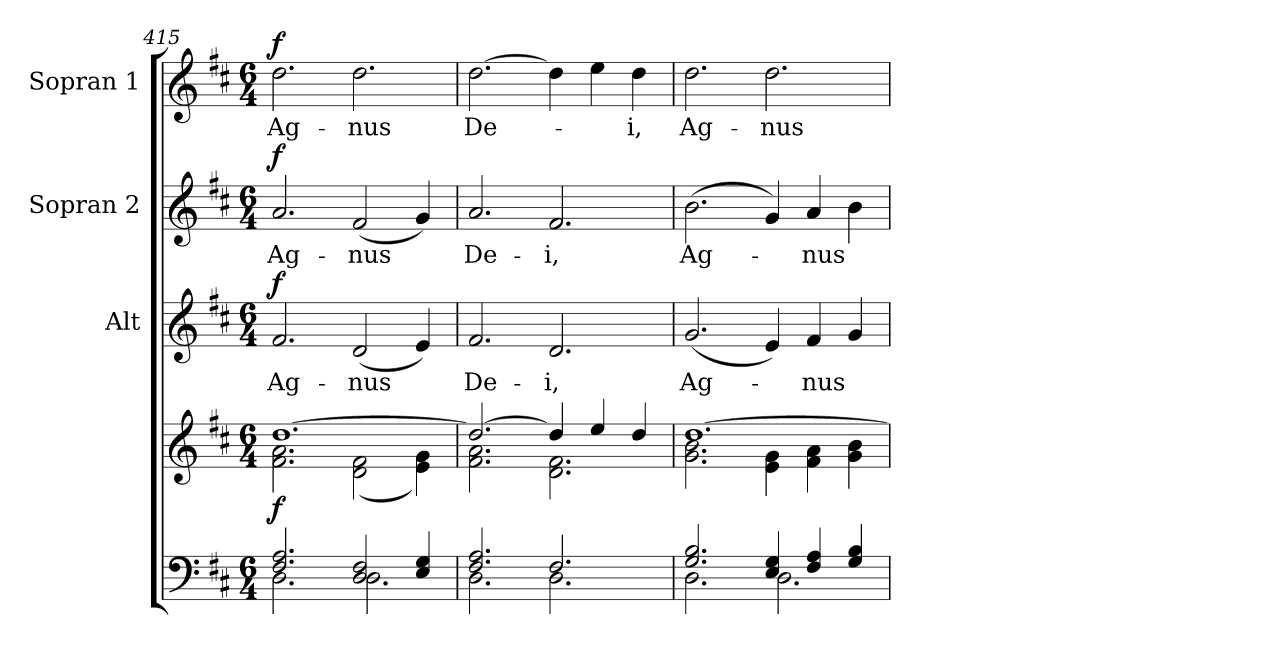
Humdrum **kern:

**kern	**kern	**dynam	**kern	**text	**dynam	**kern	**text	**dynam	**kern	**text	**dynam
*part4	*part4	*part4	*part3	*part3	*part3	*part2	*part2	*part2	*part1	*part1	*part1
*staff5	*staff4	*staff4/5	*staff3	*staff3	*staff3	*staff2	*staff2	*staff2	*staff1	*staff1	*staff1
*	*	*	*I"Alt	*	*	*I"Sopran 2	*	*	*I"Sopran 1	*	*
*	*	*	*I'A.	*	*	*I'S. 2	*	*	*I'S. 1	*	*
*clefF4	*clefG2	*	*clefG2	*	*	*clefG2	*	*	*clefG2	*	*
*k[f#c#]	*k[f#c#]	*	*k[f#c#]	*	*	*k[f#c#]	*	*	*k[f#c#]	*	*
*D:	*D:	*	*D:	*	*	*D:	*	*	*D:	*	*
*M6/4	*M6/4	*	*M6/4	*	*	*M6/4	*	*	*M6/4	*	*
=415	=415	=415	=415	=415	=415	=415	=415	=415	=415	=415	=415
*^	*^	*	*	*	*	*	*	*	*	*	*
!	!	!	!	!LO:DY:b	!	!LO:LY:b	!LO:DY:a	!	!LO:LY:b	!LO:DY:a	!	!LO:LY:b	!LO:DY:a
2.F#/ 2.A/	2.D\	[>1.dd	2.f#\ 2.a\	f	2.f#/	Ag-	f	2.a/	Ag-	f	2.dd\	Ag-	f
!	!	!	!	!	!	!LO:LY:b	!	!	!LO:LY:b	!	!	!LO:LY:b	!
2D/ 2F#/	2.D\	.	(2d\ 2f#\	.	(<2d/	-nus	.	(<2f#/	-nus	.	2.dd\	-nus	.
4E/ 4G/	.	.	4e\ 4g\)	.	4e/)	.	.	4g/)	.	.	.	.	.
!!LO:PB:g=z
=416	=416	=416	=416	=416	=416	=416	=416	=416	=416	=416	=416	=416	=416
!	!	!	!	!	!	!LO:LY:b	!	!	!LO:LY:b	!	!	!LO:LY:b	!
2.F#/ 2.A/	2.D\	2.dd/_	2.f#\ 2.a\	.	2.f#/	De-	.	2.a/	De-	.	[2.dd\	De-	.
!	!	!	!	!	!	!LO:LY:b	!	!	!LO:LY:b	!	!	!	!
2.F#/	2.D\	4dd/]	2.d\ 2.f#\	.	2.d/	-i,	.	2.f#/	-i,	.	4dd\]	.	.
.	.	4ee/	.	.	.	.	.	.	.	.	4ee\	.	.
!	!	!	!	!	!	!	!	!	!	!	!	!LO:LY:b	!
.	.	4dd/	.	.	.	.	.	.	.	.	4dd\	-i,	.
=417	=417	=417	=417	=417	=417	=417	=417	=417	=417	=417	=417	=417	=417
!	!	!	!	!	!	!LO:LY:b	!	!	!LO:LY:b	!	!	!LO:LY:b	!
2.G/ 2.B/	2.D\	[>1.dd	2.g\ 2.b\	.	(<2.g/	Ag-	.	(>2.b\	Ag-	.	2.dd\	Ag-	.
!	!	!	!	!	!	!	!	!	!	!	!	!LO:LY:b	!
4E/ 4G/	2.D\	.	4e\ 4g\	.	4e/)	.	.	4g/)	.	.	2.dd\	-nus	.
!	!	!	!	!	!	!LO:LY:b	!	!	!LO:LY:b	!	!	!	!
4F#/ 4A/	.	.	4f#\ 4a\	.	4f#/	-nus	.	4a/	-nus	.	.	.	.
4G/ 4B/	.	.	4g\ 4b\	.	4g/	.	.	4b\	.	.	.	.	.
*v	*v	*	*	*	*	*	*	*	*	*	*	*	*
*	*v	*v	*	*	*	*	*	*	*	*	*	*
=	=	=	=	=	=	=	=	=	=	=	=
*-	*-	*-	*-	*-	*-	*-	*-	*-	*-	*-	*-
